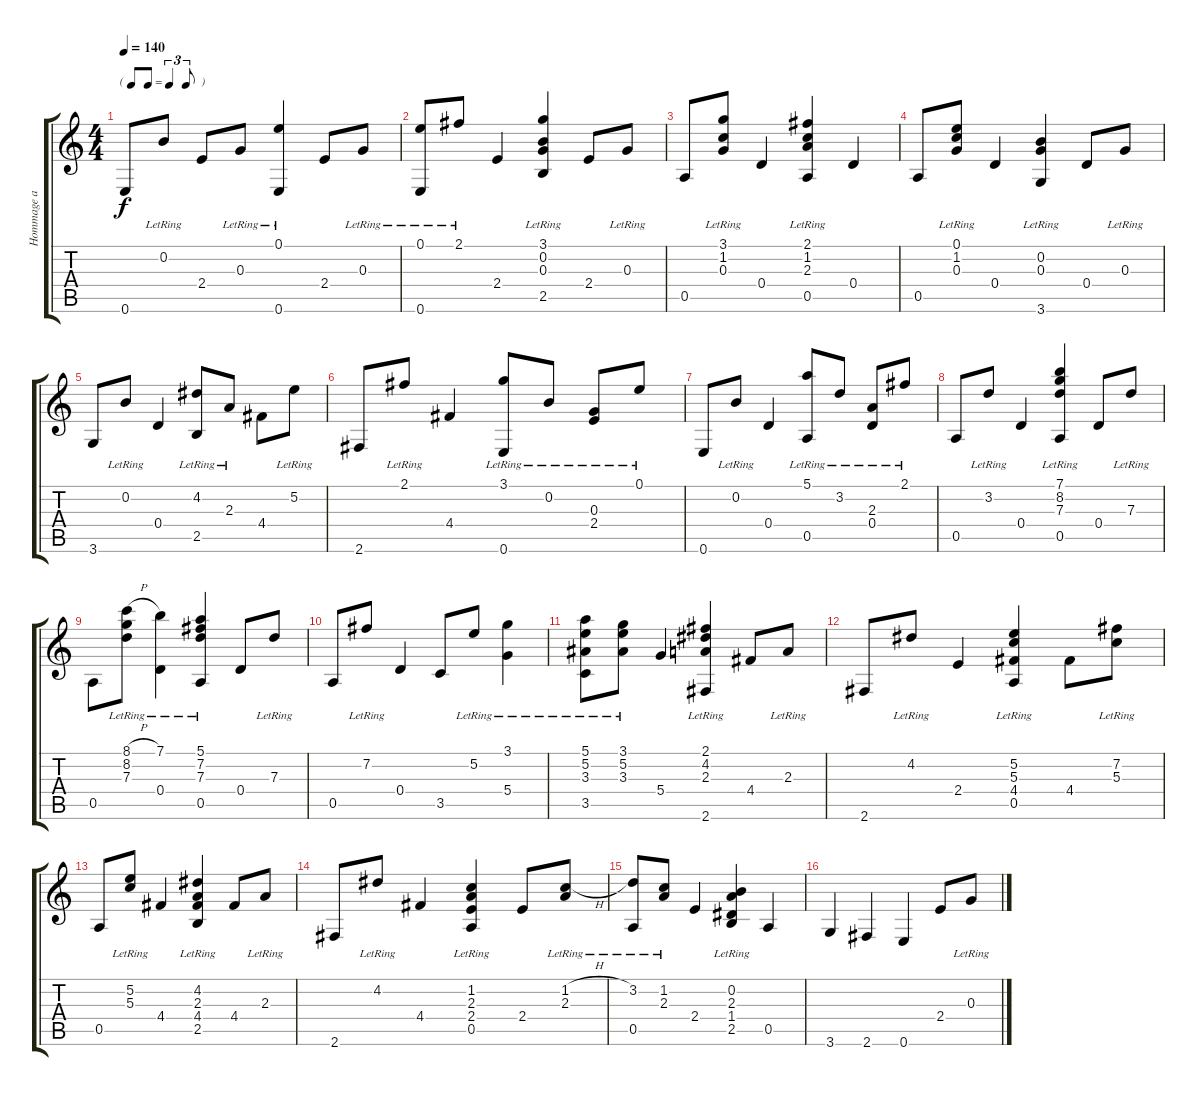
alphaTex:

\track ("Hommage a Marcel DADI" "Hommage a ") {instrument acousticguitarnylon}
\staff {score tabs}
\tuning (E4 B3 G3 D3 A2 E2) {hide}
\ts (4 4)
\tf triplet8th
\tempo 140
\clef g2
\ks c
0.6.8{dy f} 0.2{lr}.8 2.4.8 0.3{lr}.8 (0.1{lr} 0.6).4 2.4.8 0.3{lr}.8 |
(0.1{lr} 0.6).8 2.1{lr}.8 2.4.4 (3.1{lr} 0.2{lr} 0.3{lr} 2.5).4 2.4.8 0.3{lr}.8 |
0.5.8 (3.1{lr} 1.2{lr} 0.3{lr}).8 0.4.4 (2.1{lr} 1.2{lr} 2.3{lr} 0.5).4 0.4.4 |
0.5.8 (0.1{lr} 1.2{lr} 0.3{lr}).8 0.4.4 (0.2{lr} 0.3{lr} 3.6).4 0.4.8 0.3{lr}.8 |
3.6.8 0.2{lr}.8 0.4.4 (4.2{lr} 2.5).8 2.3{lr}.8 4.4.8 5.2{lr}.8 |
2.6.8 2.1{lr}.8 4.4.4 (3.1{lr} 0.6).8 0.2{lr}.8 (0.3{lr} 2.4).8 0.1{lr}.8 |
0.6.8 0.2{lr}.8 0.4.4 (5.1{lr} 0.5).8 3.2{lr}.8 (2.3{lr} 0.4).8 2.1{lr}.8 |
0.5.8 3.2{lr}.8 0.4.4 (7.1{lr} 8.2{lr} 7.3{lr} 0.5).4 0.4.8 7.3{lr}.8 |
0.5.8 (8.1{h} 8.2{lr} 7.3{lr}).8 (7.1{lr} 0.4).4 (5.1{lr} 7.2{lr} 7.3{lr} 0.5).4 0.4.8 7.3{lr}.8 |
0.5.8 7.2{lr}.8 0.4.4 3.5.8 5.2{lr}.8 (3.1{lr} 5.4).4 |
(5.1{lr} 5.2{lr} 3.3{lr} 3.5).8 (3.1{lr} 5.2{lr} 3.3{lr}).8 5.4.4 (2.1{lr} 4.2{lr} 2.3{lr} 2.6).4 4.4.8 2.3{lr}.8 |
2.6.8 4.2{lr}.8 2.4.4 (5.2{lr} 5.3{lr} 4.4 0.5).4 4.4.8 (7.2{lr} 5.3{lr}).8 |
0.5.8 (5.2{lr} 5.3{lr}).8 4.4.4 (4.2{lr} 2.3{lr} 4.4 2.5).4 4.4.8 2.3{lr}.8 |
2.6.8 4.2{lr}.8 4.4.4 (1.2{lr} 2.3{lr} 2.4 0.5).4 2.4.8 (1.2{h} 2.3{lr}).8 |
(3.2{lr} 0.5).8 (1.2{lr} 2.3{lr}).8 2.4.4 (0.2{lr} 2.3{lr} 1.4 2.5).4 0.5.4 |
3.6.4 2.6.4 0.6.4 2.4.8 0.3{lr}.8
